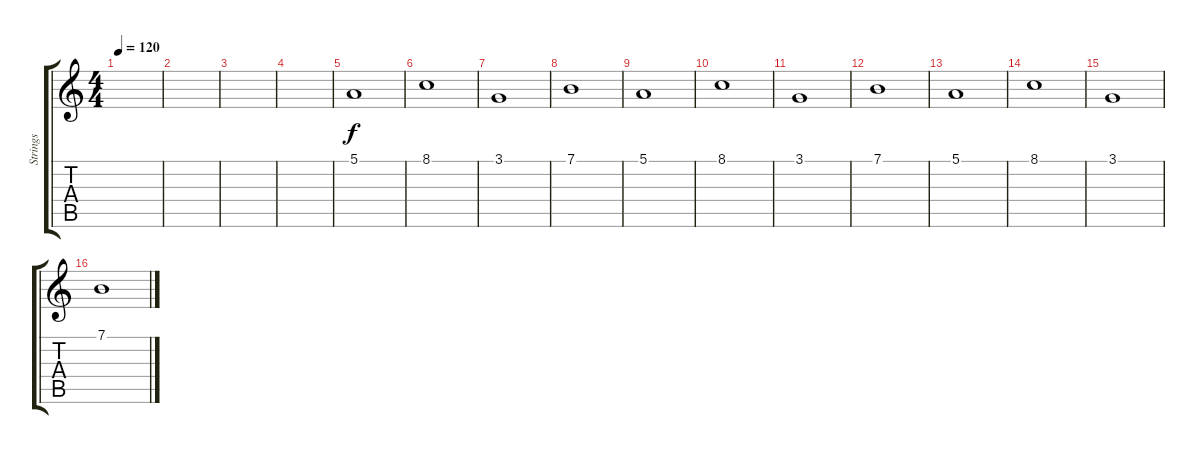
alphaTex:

\track ("Strings" "Strings") {instrument stringensemble1}
\staff {score tabs}
\tuning (E4 B3 G3 D3 A2 E2) {hide}
\ts (4 4)
\tempo 120
\clef g2
\ks c
|
|
|
|
5.1.1 |
8.1.1 |
3.1.1 |
7.1.1 |
5.1.1 |
8.1.1 |
3.1.1 |
7.1.1 |
5.1.1 |
8.1.1 |
3.1.1 |
7.1.1
